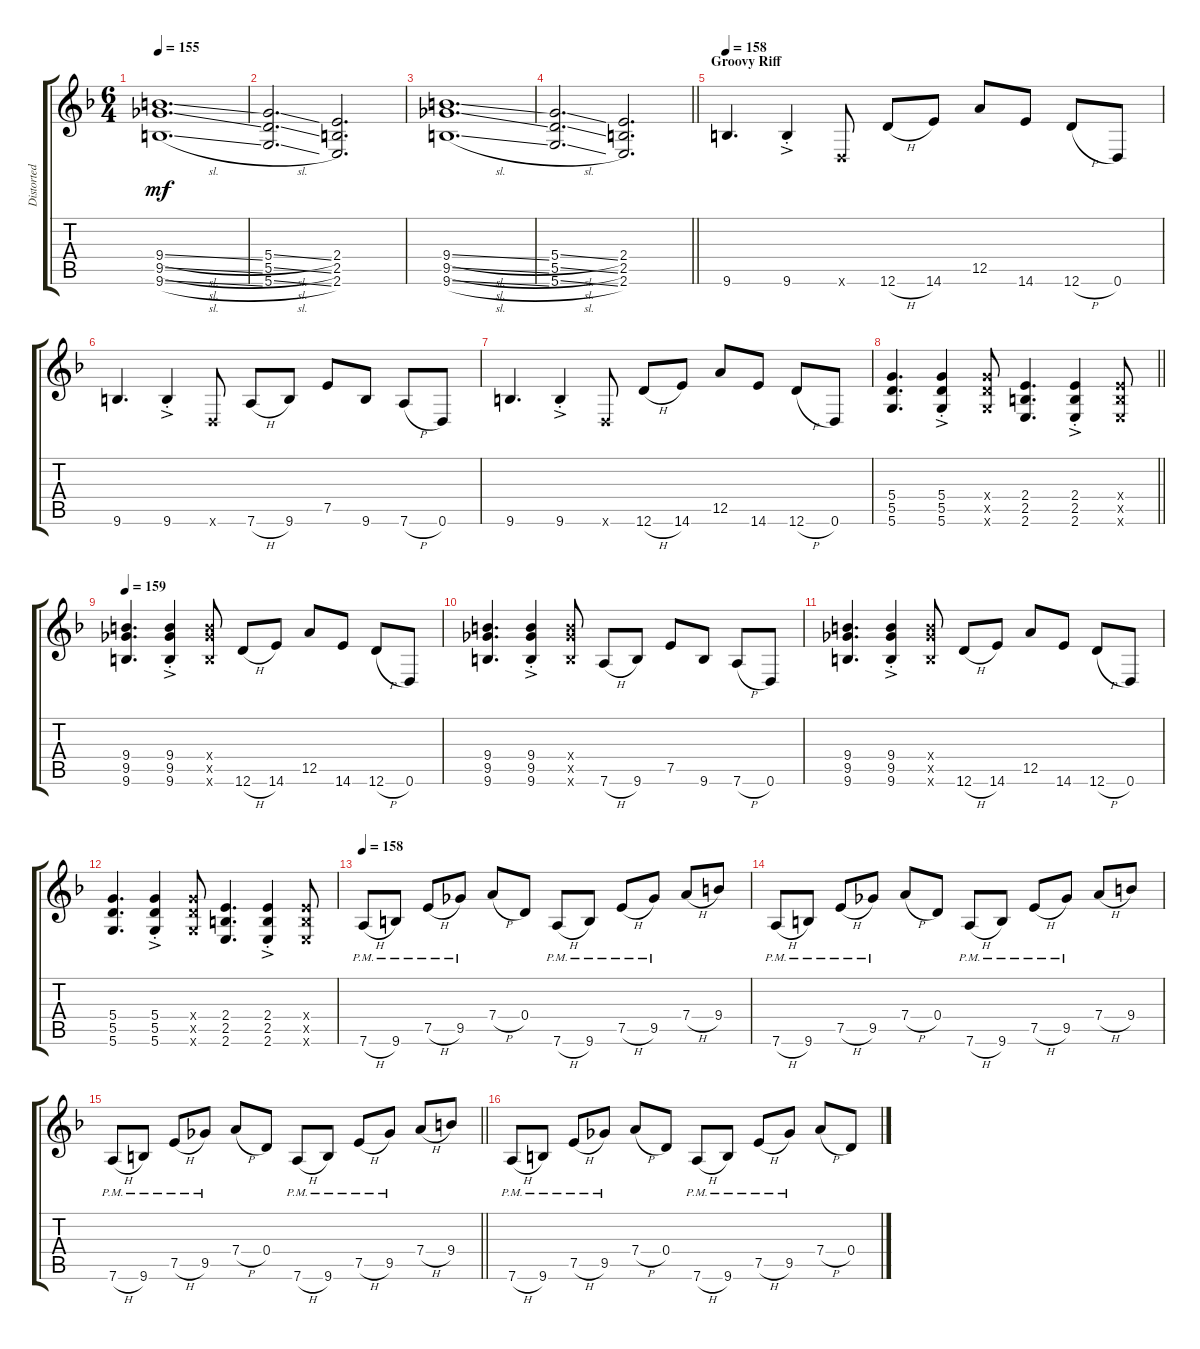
\track ("Distorted Center Guitar" "Distorted ") {instrument distortionguitar}
\staff {score tabs}
\tuning (E4 B3 G3 D3 A2 D2) {hide}
\ts (6 4)
\tempo 155
\clef g2
\ks dminor
(9.4{sl} 9.5{sl} 9.6{sl}).1{d dy mf} |
(5.4{sl} 5.5{sl} 5.6{sl}).2{d} (2.4 2.5 2.6).2{d} |
(9.4{sl} 9.5{sl} 9.6{sl}).1{d} |
\barLineRight lightlight
(5.4{sl} 5.5{sl} 5.6{sl}).2{d} (2.4 2.5 2.6).2{d} |
\section ("" "Groovy Riff")
\tempo 158
9.6.4{d} 9.6{ac st}.4 0.6{x}.8 12.6{h}.8 14.6.8 12.5.8 14.6.8 12.6{h}.8 0.6.8 |
9.6.4{d} 9.6{ac st}.4 0.6{x}.8 7.6{h}.8 9.6.8 7.5.8 9.6.8 7.6{h}.8 0.6.8 |
9.6.4{d} 9.6{ac st}.4 0.6{x}.8 12.6{h}.8 14.6.8 12.5.8 14.6.8 12.6{h}.8 0.6.8 |
\barLineRight lightlight
(5.4 5.5 5.6).4{d} (5.4 5.5 5.6{ac st}).4 (5.4{x} 5.5{x} 5.6{x}).8 (2.4 2.5 2.6).4{d} (2.4 2.5 2.6{ac st}).4 (2.4{x} 2.5{x} 2.6{x}).8 |
\tempo 159
(9.4 9.5 9.6).4{d} (9.4 9.5 9.6{ac st}).4 (9.4{x} 9.5{x} 9.6{x}).8 12.6{h}.8 14.6.8 12.5.8 14.6.8 12.6{h}.8 0.6.8 |
(9.4 9.5 9.6).4{d} (9.4 9.5 9.6{ac st}).4 (9.4{x} 9.5{x} 9.6{x}).8 7.6{h}.8 9.6.8 7.5.8 9.6.8 7.6{h}.8 0.6.8 |
(9.4 9.5 9.6).4{d} (9.4 9.5 9.6{ac st}).4 (9.4{x} 9.5{x} 9.6{x}).8 12.6{h}.8 14.6.8 12.5.8 14.6.8 12.6{h}.8 0.6.8 |
(5.4 5.5 5.6).4{d} (5.4 5.5 5.6{ac st}).4 (5.4{x} 5.5{x} 5.6{x}).8 (2.4 2.5 2.6).4{d} (2.4 2.5 2.6{ac st}).4 (2.4{x} 2.5{x} 2.6{x}).8 |
\section ("" "")
\tempo 158
7.6{h pm}.8 9.6{pm}.8 7.5{h pm}.8 9.5{pm}.8 7.4{h}.8 0.4.8 7.6{h pm}.8 9.6{pm}.8 7.5{h pm}.8 9.5{pm}.8 7.4{h}.8 9.4.8 |
7.6{h pm}.8 9.6{pm}.8 7.5{h pm}.8 9.5{pm}.8 7.4{h}.8 0.4.8 7.6{h pm}.8 9.6{pm}.8 7.5{h pm}.8 9.5{pm}.8 7.4{h}.8 9.4.8 |
\barLineRight lightlight
7.6{h pm}.8 9.6{pm}.8 7.5{h pm}.8 9.5{pm}.8 7.4{h}.8 0.4.8 7.6{h pm}.8 9.6{pm}.8 7.5{h pm}.8 9.5{pm}.8 7.4{h}.8 9.4.8 |
7.6{h pm}.8 9.6{pm}.8 7.5{h pm}.8 9.5{pm}.8 7.4{h}.8 0.4.8 7.6{h pm}.8 9.6{pm}.8 7.5{h pm}.8 9.5{pm}.8 7.4{h}.8 0.4.8
